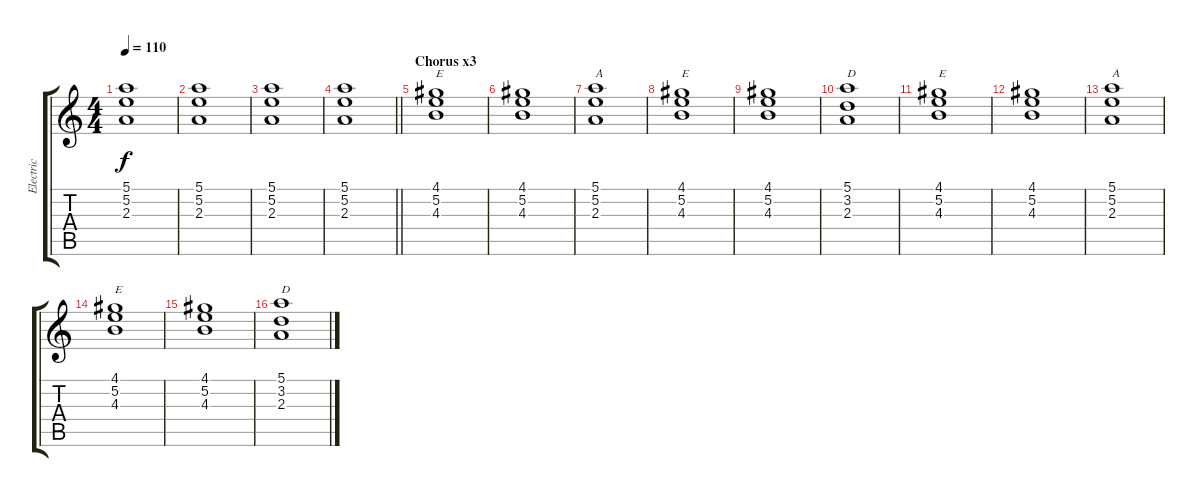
\track ("Electric" "Electric") {instrument overdrivenguitar}
\staff {score tabs}
\tuning (E4 B3 G3 D3 A2 E2) {hide}
\ts (4 4)
\tempo 110
\clef g2
\ks c
(5.1 5.2 2.3).1{dy f} |
(5.1 5.2 2.3).1 |
(5.1 5.2 2.3).1 |
\barLineRight lightlight
(5.1 5.2 2.3).1 |
\section ("" "Chorus x3")
(4.1 5.2 4.3).1{txt "E"} |
(4.1 5.2 4.3).1 |
(5.1 5.2 2.3).1{txt "A"} |
(4.1 5.2 4.3).1{txt "E"} |
(4.1 5.2 4.3).1 |
(5.1 3.2 2.3).1{txt "D"} |
(4.1 5.2 4.3).1{txt "E"} |
(4.1 5.2 4.3).1 |
(5.1 5.2 2.3).1{txt "A"} |
(4.1 5.2 4.3).1{txt "E"} |
(4.1 5.2 4.3).1 |
(5.1 3.2 2.3).1{txt "D"}
